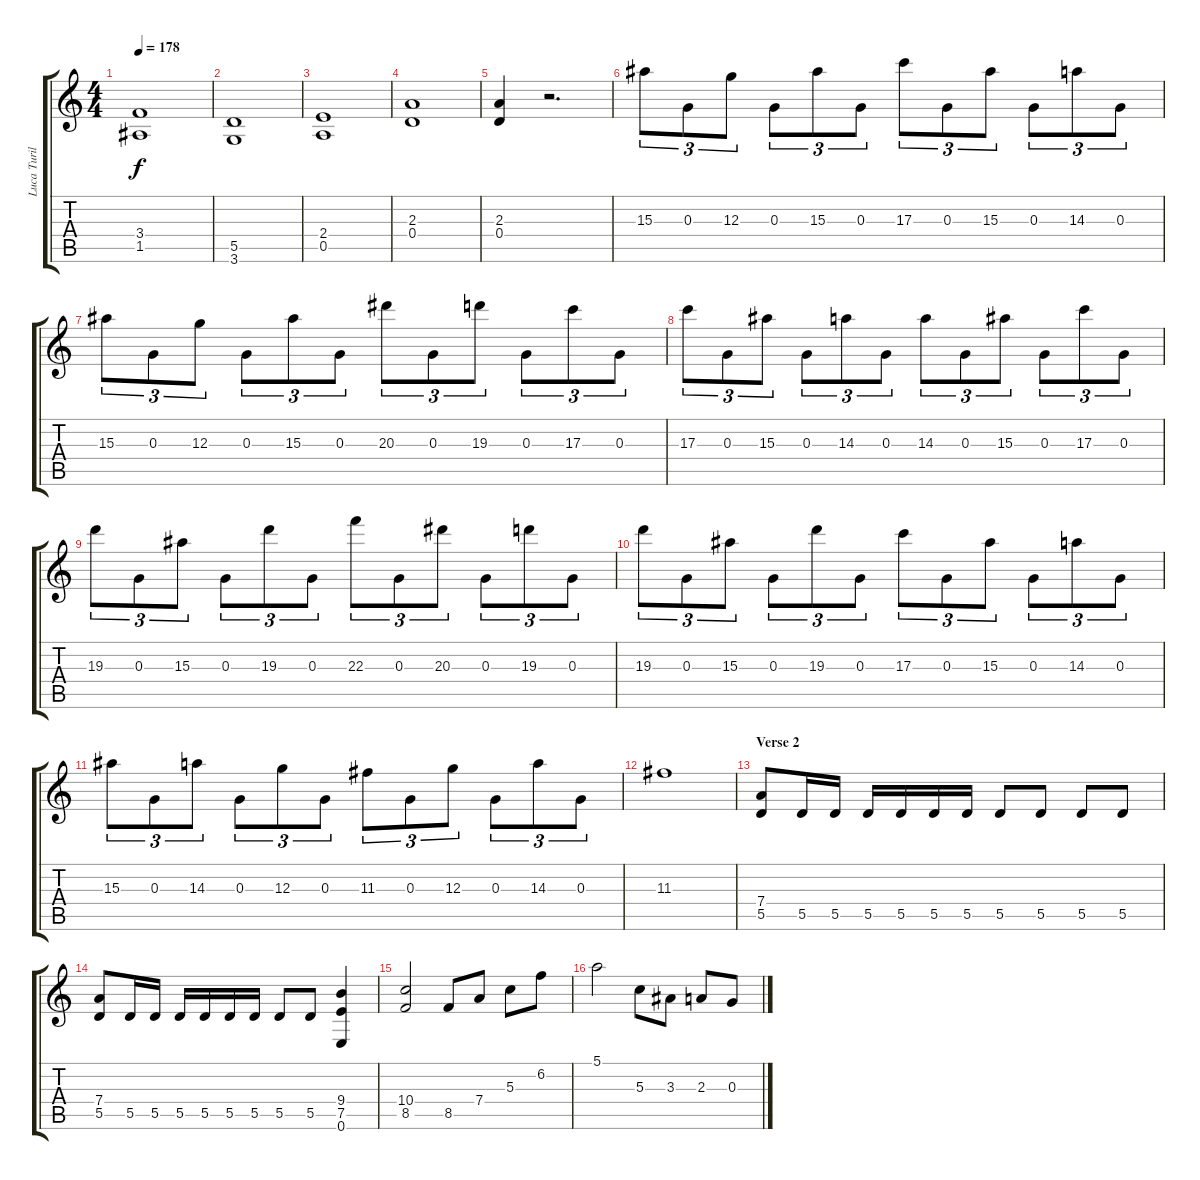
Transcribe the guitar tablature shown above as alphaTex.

\track ("Luca Turilli - Lead" "Luca Turil") {instrument distortionguitar}
\staff {score tabs}
\tuning (E4 B3 G3 D3 A2 E2) {hide}
\ts (4 4)
\tempo 178
\clef g2
\ks c
(3.4 1.5).1{dy f} |
(5.5 3.6).1 |
(2.4 0.5).1 |
(2.3 0.4).1 |
(2.3 0.4).4 r.2{d} |
15.3.8{tu (3 2)} 0.3.8{tu (3 2)} 12.3.8{tu (3 2)} 0.3.8{tu (3 2)} 15.3.8{tu (3 2)} 0.3.8{tu (3 2)} 17.3.8{tu (3 2)} 0.3.8{tu (3 2)} 15.3.8{tu (3 2)} 0.3.8{tu (3 2)} 14.3.8{tu (3 2)} 0.3.8{tu (3 2)} |
15.3.8{tu (3 2)} 0.3.8{tu (3 2)} 12.3.8{tu (3 2)} 0.3.8{tu (3 2)} 15.3.8{tu (3 2)} 0.3.8{tu (3 2)} 20.3.8{tu (3 2)} 0.3.8{tu (3 2)} 19.3.8{tu (3 2)} 0.3.8{tu (3 2)} 17.3.8{tu (3 2)} 0.3.8{tu (3 2)} |
17.3.8{tu (3 2)} 0.3.8{tu (3 2)} 15.3.8{tu (3 2)} 0.3.8{tu (3 2)} 14.3.8{tu (3 2)} 0.3.8{tu (3 2)} 14.3.8{tu (3 2)} 0.3.8{tu (3 2)} 15.3.8{tu (3 2)} 0.3.8{tu (3 2)} 17.3.8{tu (3 2)} 0.3.8{tu (3 2)} |
19.3.8{tu (3 2)} 0.3.8{tu (3 2)} 15.3.8{tu (3 2)} 0.3.8{tu (3 2)} 19.3.8{tu (3 2)} 0.3.8{tu (3 2)} 22.3.8{tu (3 2)} 0.3.8{tu (3 2)} 20.3.8{tu (3 2)} 0.3.8{tu (3 2)} 19.3.8{tu (3 2)} 0.3.8{tu (3 2)} |
19.3.8{tu (3 2)} 0.3.8{tu (3 2)} 15.3.8{tu (3 2)} 0.3.8{tu (3 2)} 19.3.8{tu (3 2)} 0.3.8{tu (3 2)} 17.3.8{tu (3 2)} 0.3.8{tu (3 2)} 15.3.8{tu (3 2)} 0.3.8{tu (3 2)} 14.3.8{tu (3 2)} 0.3.8{tu (3 2)} |
15.3.8{tu (3 2)} 0.3.8{tu (3 2)} 14.3.8{tu (3 2)} 0.3.8{tu (3 2)} 12.3.8{tu (3 2)} 0.3.8{tu (3 2)} 11.3.8{tu (3 2)} 0.3.8{tu (3 2)} 12.3.8{tu (3 2)} 0.3.8{tu (3 2)} 14.3.8{tu (3 2)} 0.3.8{tu (3 2)} |
11.3.1 |
\section ("" "Verse 2")
(7.4 5.5).8 5.5.16 5.5.16 5.5.16 5.5.16 5.5.16 5.5.16 5.5.8 5.5.8 5.5.8 5.5.8 |
(7.4 5.5).8 5.5.16 5.5.16 5.5.16 5.5.16 5.5.16 5.5.16 5.5.8 5.5.8 (9.4 7.5 0.6).4 |
(10.4 8.5).2 8.5.8 7.4.8 5.3.8 6.2.8 |
5.1.2 5.3.8 3.3.8 2.3.8 0.3.8
